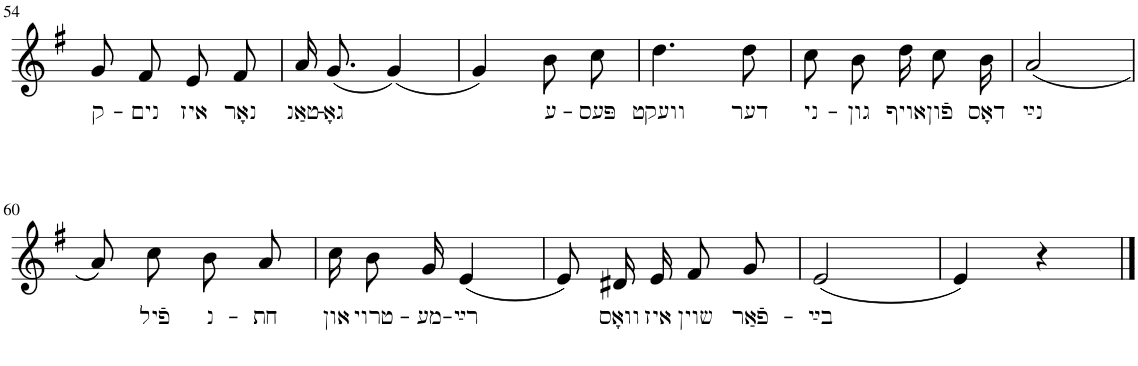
**kern	**text
*part1	*part1
*staff1	*staff1
*I"Piano	*
*I'Pno.	*
!!LO:PB:g=z
*clefG2	*
*k[f#]	*
*M2/4	*
=54	=54
!	!LO:LY:b
8g/L	ק-
!	!LO:LY:b
8f#/J	-נים
!	!LO:LY:b
8e/L	איז
!	!LO:LY:b
8f#/J	נאָר
=55	=55
!	!LO:LY:b
16a/KL	טאַנ-
!	!LO:LY:b
(8.g/J	-גאָ
(4g/)	.
=56	=56
4g/)	.
!	!LO:LY:b
8b\L	ע-
!	!LO:LY:b
8cc\J	-פּעס
=57	=57
!	!LO:LY:b
4.dd\	וועקט
!	!LO:LY:b
8dd\	דער
=58	=58
!	!LO:LY:b
8cc\L	ני-
!	!LO:LY:b
8b\J	-גון
!	!LO:LY:b
16dd\KL	אויף
!	!LO:LY:b
8cc\	פֿון
!	!LO:LY:b
16b\Jk	דאָס
=59	=59
!	!LO:LY:b
(2a/	נײַ
!!LO:LB:g=z
=60	=60
8a\L)	.
!	!LO:LY:b
8cc\J	פֿיל
!	!LO:LY:b
8b/L	נ-
!	!LO:LY:b
8a/J	-חת
=61	=61
!	!LO:LY:b
16cc/KL	און
!	!LO:LY:b
8b/	טרוי-
!	!LO:LY:b
16g/Jk	-מע-
!	!LO:LY:b
(4e/	-רײַ
=62	=62
8e/L)	.
!	!LO:LY:b
16d#X/L	וואָס
!	!LO:LY:b
16e/JJ	איז
!	!LO:LY:b
8f#/L	שוין
!	!LO:LY:b
8g/J	פֿאַר-
=63	=63
!	!LO:LY:b
(2e/	-בײַ
=64	=64
4e/)	.
4r	.
==	==
*-	*-
